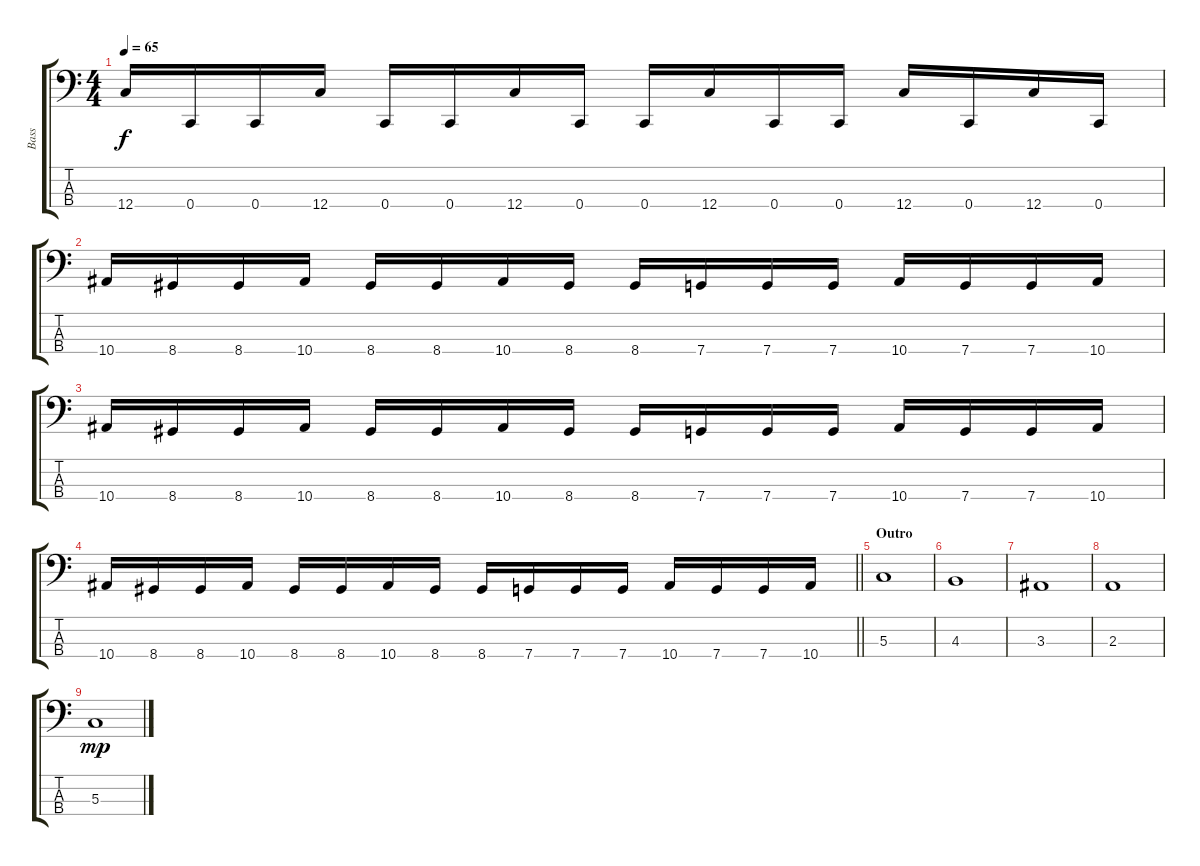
\track ("Bass" "Bass") {instrument electricbassfinger}
\staff {score tabs}
\tuning (F2 C2 G1 C1) {hide}
\ts (4 4)
\tempo 65
\clef f4
\ks c
12.4.16{dy f} 0.4.16 0.4.16 12.4.16 0.4.16 0.4.16 12.4.16 0.4.16 0.4.16 12.4.16 0.4.16 0.4.16 12.4.16 0.4.16 12.4.16 0.4.16 |
10.4.16 8.4.16 8.4.16 10.4.16 8.4.16 8.4.16 10.4.16 8.4.16 8.4.16 7.4.16 7.4.16 7.4.16 10.4.16 7.4.16 7.4.16 10.4.16 |
10.4.16 8.4.16 8.4.16 10.4.16 8.4.16 8.4.16 10.4.16 8.4.16 8.4.16 7.4.16 7.4.16 7.4.16 10.4.16 7.4.16 7.4.16 10.4.16 |
\barLineRight lightlight
10.4.16 8.4.16 8.4.16 10.4.16 8.4.16 8.4.16 10.4.16 8.4.16 8.4.16 7.4.16 7.4.16 7.4.16 10.4.16 7.4.16 7.4.16 10.4.16 |
\section ("" "Outro")
5.3.1 |
4.3.1 |
3.3.1 |
2.3.1 |
5.3.1{dy mp}
